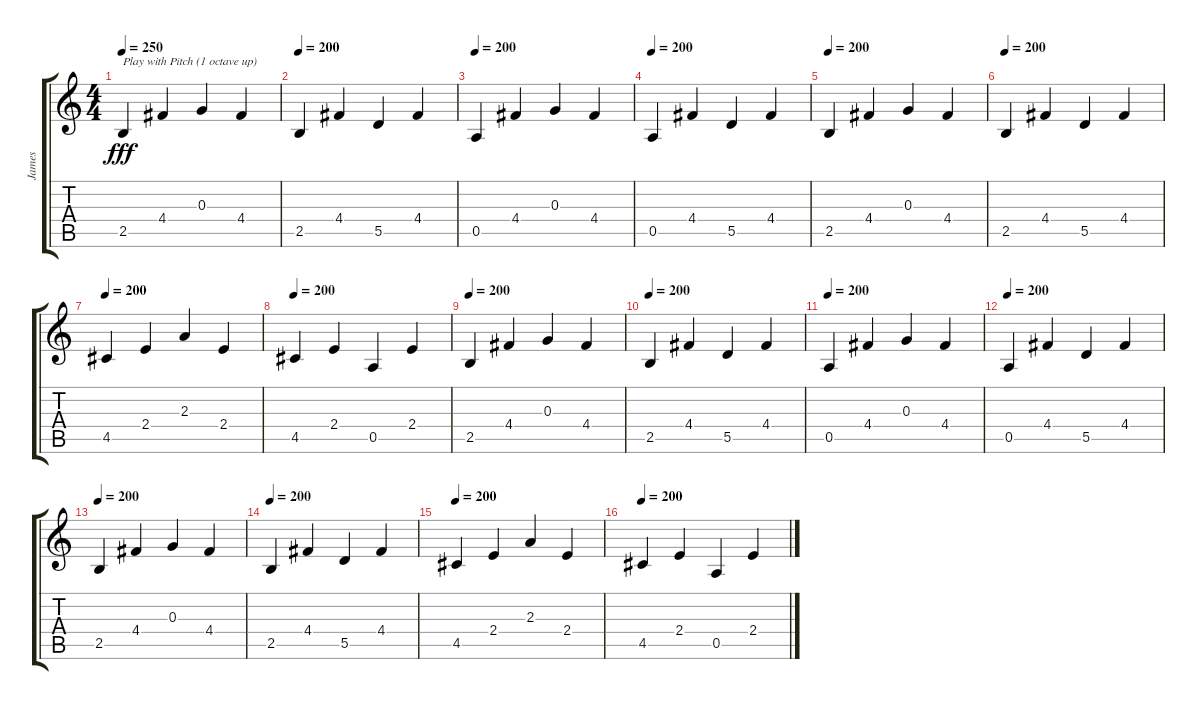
\track ("James" "James") {instrument acousticguitarnylon}
\staff {score tabs}
\tuning (E4 B3 G3 D3 A2 E2) {hide}
\ts (4 4)
\tempo 250
\tempo 200
\tempo 250
\clef g2
\ks c
2.5.4{txt "Play with Pitch (1 octave up)" dy fff volume 11 instrument acousticguitarnylon} 4.4.4 0.3.4 4.4.4 |
\tempo 200
2.5.4 4.4.4 5.5.4 4.4.4 |
\tempo 200
0.5.4 4.4.4 0.3.4 4.4.4 |
\tempo 200
0.5.4 4.4.4 5.5.4 4.4.4 |
\tempo 200
2.5.4 4.4.4 0.3.4 4.4.4 |
\tempo 200
2.5.4 4.4.4 5.5.4 4.4.4 |
\tempo 200
4.5.4 2.4.4 2.3.4 2.4.4 |
\tempo 200
4.5.4 2.4.4 0.5.4 2.4.4 |
\tempo 200
2.5.4 4.4.4 0.3.4 4.4.4 |
\tempo 200
2.5.4 4.4.4 5.5.4 4.4.4 |
\tempo 200
0.5.4 4.4.4 0.3.4 4.4.4 |
\tempo 200
0.5.4 4.4.4 5.5.4 4.4.4 |
\tempo 200
2.5.4 4.4.4 0.3.4 4.4.4 |
\tempo 200
2.5.4 4.4.4 5.5.4 4.4.4 |
\tempo 200
4.5.4 2.4.4 2.3.4 2.4.4 |
\tempo 200
4.5.4 2.4.4 0.5.4 2.4.4
